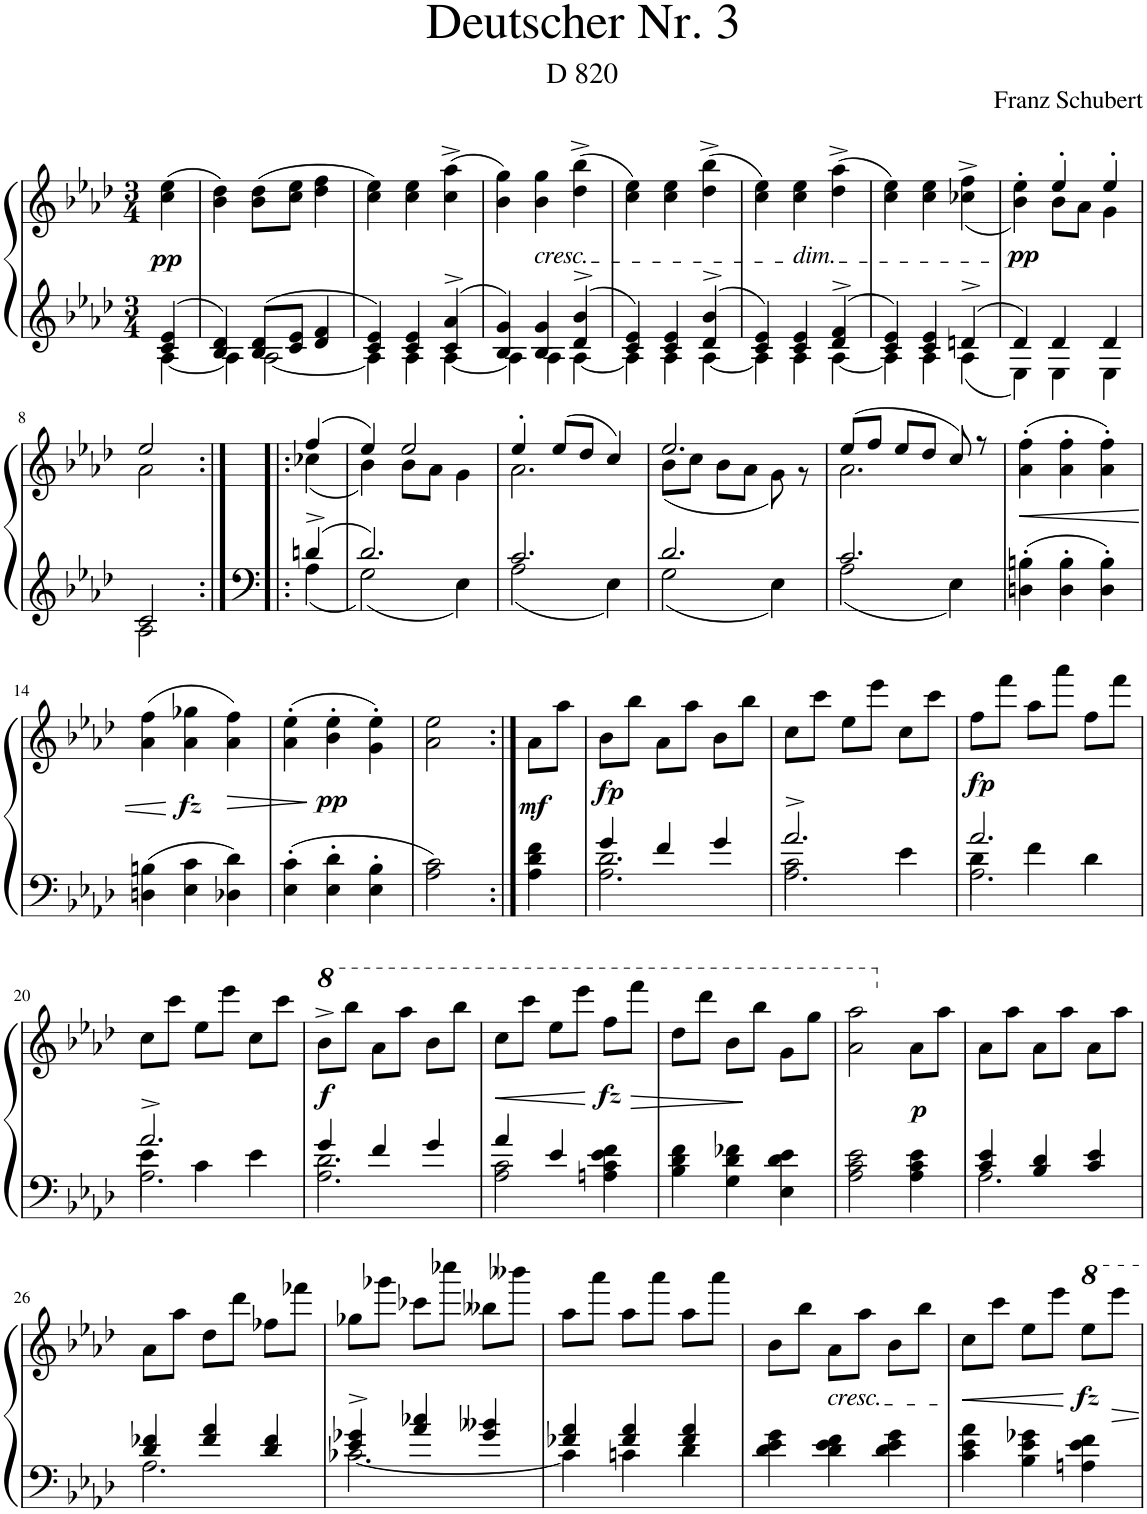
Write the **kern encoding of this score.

**kern	**kern	**dynam
*part1	*part1	*part1
*staff2	*staff1	*staff1/2
*I"Piano	*	*
*I'Pno.	*	*
*clefG2	*clefG2	*
*k[b-e-a-d-]	*k[b-e-a-d-]	*
*M3/4	*M3/4	*
=	=	=
*^	*	*
!	!	!	!LO:DY:b
4c/ 4e-/	[4A-\	(4cc\ 4ee-\	pp
=1	=1	=1	=1
4B-/ 4d-/	4A-\]	4b-\ 4dd-\)	.
8B-/ 8d-/L	[2A-\	(8b-\ 8dd-\L	.
8c/ 8e-/J	.	8cc\ 8ee-\J	.
4d-/ 4f/	.	4dd-\ 4ff\	.
=2	=2	=2	=2
4c/ 4e-/	4A-\]	4cc\ 4ee-\)	.
4c/ 4e-/	4A-\	4cc\ 4ee-\	.
4c/^ 4a-/^	[4A-\	(4cc\^ 4aa-\^	.
=3	=3	=3	=3
4B-/ 4g/	4A-\]	4b-\ 4gg\)	.
!	!	!LO:TX:b:i:t=cresc.	!
4B-/ 4g/	4A-\	4b-\ 4gg\	.
4d-/^ 4b-/^	[4A-\	(4dd-\^ 4bb-\^	.
=4	=4	=4	=4
4c/ 4e-/	4A-\]	4cc\ 4ee-\)	.
4c/ 4e-/	4A-\	4cc\ 4ee-\	.
4d-/^ 4b-/^	[4A-\	(4dd-\^ 4bb-\^	.
=5	=5	=5	=5
4c/ 4e-/	4A-\]	4cc\ 4ee-\)	.
!	!	!LO:TX:b:i:t=dim.	!
4c/ 4e-/	4A-\	4cc\ 4ee-\	.
4d-/^ 4f/^	[4A-\	(4dd-\^ 4aa-\^	.
=6	=6	=6	=6
4c/ 4e-/	4A-\]	4cc\ 4ee-\)	.
4c/ 4e-/	4A-\	4cc\ 4ee-\	.
4dn^/	4A-\	(<4cc-X\^ 4ff\^	.
=7	=7	=7	=7
*	*	*^	*
!	!	!	!	!LO:DY:b
4d-/	4E-\	4b-\' 4ee-\')	4ryy	pp
4d-/	4E-\	4ee-'/	8b-\L	.
.	.	.	8a-\J	.
4d-/	4E-\	4ee-'/	4g\	.
!!LO:LB:g=z	!!
=8	=8	=8	=8	=8
2c/	2A-\	2ee-/	2a-\	.
=8X1:|!|:	=8X1:|!|:	=8X1:|!|:	=8X1:|!|:	=8X1:|!|:
4dn^/	4A-\	(4ff/	(4cc-X\	.
=9	=9	=9	=9	=9
2.d-/	2G\	4ee-/)	4b-\)	.
.	.	2ee-/	8b-\L	.
.	.	.	8a-\J	.
.	4E-\	.	4g\	.
=10	=10	=10	=10	=10
2.c/	2A-\	4ee-'/	2.a-\	.
.	.	(8ee-/L	.	.
.	.	8dd-/J	.	.
.	4E-\	4cc/)	.	.
=11	=11	=11	=11	=11
2.d-/	2G\	2.ee-/	(8b-\L	.
.	.	.	8cc\J	.
.	.	.	8b-\L	.
.	.	.	8a-\J	.
.	4E-\	.	8g\)	.
.	.	.	8r	.
=12	=12	=12	=12	=12
2.c/	2A-\	(8ee-/L	2.a-\	.
.	.	8ff/J	.	.
.	.	8ee-/L	.	.
.	.	8dd-/J	.	.
.	4E-\	8cc/)	.	.
.	.	8r	.	.
*v	*v	*	*	*
*	*v	*v	*
=13	=13	=13
!	!	!LO:HP:b
4Dn\' 4Bn\'	(4a-\' 4ff\'	<
4D\' 4B\'	4a-\' 4ff\'	.
4D\' 4B\'	4a-\' 4ff\')	.
!!LO:LB:g=z
=14	=14	=14
4Dn\ 4Bn\	(4a-\ 4ff\	.
!	!	!LO:DY:n=1:b
4E-\ 4c\	4a-\ 4gg-X\	[ fz
!	!	!LO:HP:b
4D-X\ 4d-\	4a-\ 4ff\)	>
=15	=15	=15
4E-\' 4c\'	(4a-\' 4ee-\'	.
!	!	!LO:DY:n=1:b
4E-\' 4d-\'	4b-\' 4ee-\'	] pp
4E-\' 4B-\'	4g\' 4ee-\')	.
=16	=16	=16
2A-\ 2c\	2a-\ 2ee-\	.
=16X2:|!	=16X2:|!	=16X2:|!
!	!	!LO:DY:b
4A-\ 4d-\ 4f\	8a-\L	mf
.	8aa-\J	.
=17	=17	=17
*^	*	*
!	!	!	!LO:DY:b
4g/	2.A-\ 2.d-\	8b-\L	fp
.	.	8bb-\J	.
4f/	.	8a-\L	.
.	.	8aa-\J	.
4g/	.	8b-\L	.
.	.	8bb-\J	.
=18	=18	=18	=18
*	*^	*	*
2.a-^/	2c\	2.A-\	8cc\L	.
.	.	.	8ccc\J	.
.	.	.	8ee-\L	.
.	.	.	8eee-\J	.
.	4e-\	.	8cc\L	.
.	.	.	8ccc\J	.
=19	=19	=19	=19	=19
!	!	!	!	!LO:DY:b
2.a-/	4d-\	2.A-\	8ff\L	fp
.	.	.	8fff\J	.
.	4f\	.	8aa-\L	.
.	.	.	8aaa-\J	.
.	4d-\	.	8ff\L	.
.	.	.	8fff\J	.
!!LO:LB:g=z
=20	=20	=20	=20	=20
2.a-^/	4e-\	2.A-\	8cc\L	.
.	.	.	8ccc\J	.
.	4c\	.	8ee-\L	.
.	.	.	8eee-\J	.
.	4e-\	.	8cc\L	.
.	.	.	8ccc\J	.
*	*v	*v	*	*
=21	=21	=21	=21
*	*	*8va	*
!	!	!	!LO:DY:b
4g/	2.A-\ 2.d-\	8bb-^\L	f
.	.	8bbb-\J	.
4f/	.	8aa-\L	.
.	.	8aaa-\J	.
4g/	.	8bb-\L	.
.	.	8bbb-\J	.
=22	=22	=22	=22
!	!	!	!LO:HP:b
4a-/	2A-\ 2c\	8ccc\L	<
.	.	8cccc\J	.
4e-/	.	8eee-\L	.
.	.	8eeee-\J	.
!	!	!	!LO:DY:n=1:b
4An\ 4c\ 4e-\ 4f\	4ryy	8fff\L	[ fz
!	!	!	!LO:HP:b
.	.	8ffff\J	>
*v	*v	*	*
=23	=23	=23
4B-\ 4d-\ 4f\	8ddd-\L	.
.	8dddd-\J	.
4G\ 4d-\ 4f-X\	8bb-\L	.
.	8bbb-\J	]
4E-\ 4d-\ 4e-\	8gg\L	.
.	8ggg\J	.
=24	=24	=24
2A-\ 2c\ 2e-\	2aa-\ 2aaa-\	.
*	*X8va	*
!	!	!LO:DY:b
4A-\ 4c\ 4e-\	8a-\L	p
.	8aa-\J	.
=25	=25	=25
*^	*	*
4c/ 4e-/	2.A-\	8a-\L	.
.	.	8aa-\J	.
4B-/ 4d-/	.	8a-\L	.
.	.	8aa-\J	.
4c/ 4e-/	.	8a-\L	.
.	.	8aa-\J	.
!!LO:LB:g=z
=26	=26	=26	=26
4d-/ 4f-X/	2.A-\	8a-\L	.
.	.	8aa-\J	.
4f-/ 4a-/	.	8dd-\L	.
.	.	8ddd-\J	.
4d-/ 4f-/	.	8ff-X\L	.
.	.	8fff-X\J	.
=27	=27	=27	=27
4e-/^ 4g-X/^	[2.c-X\	8gg-X\L	.
.	.	8ggg-X\J	.
4a-/ 4cc-X/	.	8ccc-X\L	.
.	.	8cccc-X\J	.
4g-/ 4b--X/	.	8bb--X\L	.
.	.	8bbb--X\J	.
=28	=28	=28	=28
4f-X/ 4a-/	4c-\]	8aa-\L	.
.	.	8aaa-\J	.
4f-/ 4a-/	4cn\	8aa-\L	.
.	.	8aaa-\J	.
4f-/ 4a-/	4d-\	8aa-\L	.
.	.	8aaa-\J	.
*v	*v	*	*
=29	=29	=29
4d-\ 4e-\ 4g\	8b-\L	.
.	8bb-\J	.
!	!LO:TX:b:i:t=cresc.	!
4d-\ 4e-\ 4f\	8a-\L	.
.	8aa-\J	.
4d-\ 4e-\ 4g\	8b-\L	.
.	8bb-\J	.
=30	=30	=30
!	!	!LO:HP:b
4c\ 4e-\ 4a-\	8cc\L	<
.	8ccc\J	.
4B-\ 4e-\ 4g-X\	8ee-\L	.
.	8eee-\J	.
!	!	!LO:DY:n=1:b
4An\ 4e-\ 4f\	8eee-\L	[ fz
.	8eeee-\J	.
=	=	=
*-	*-	*-
